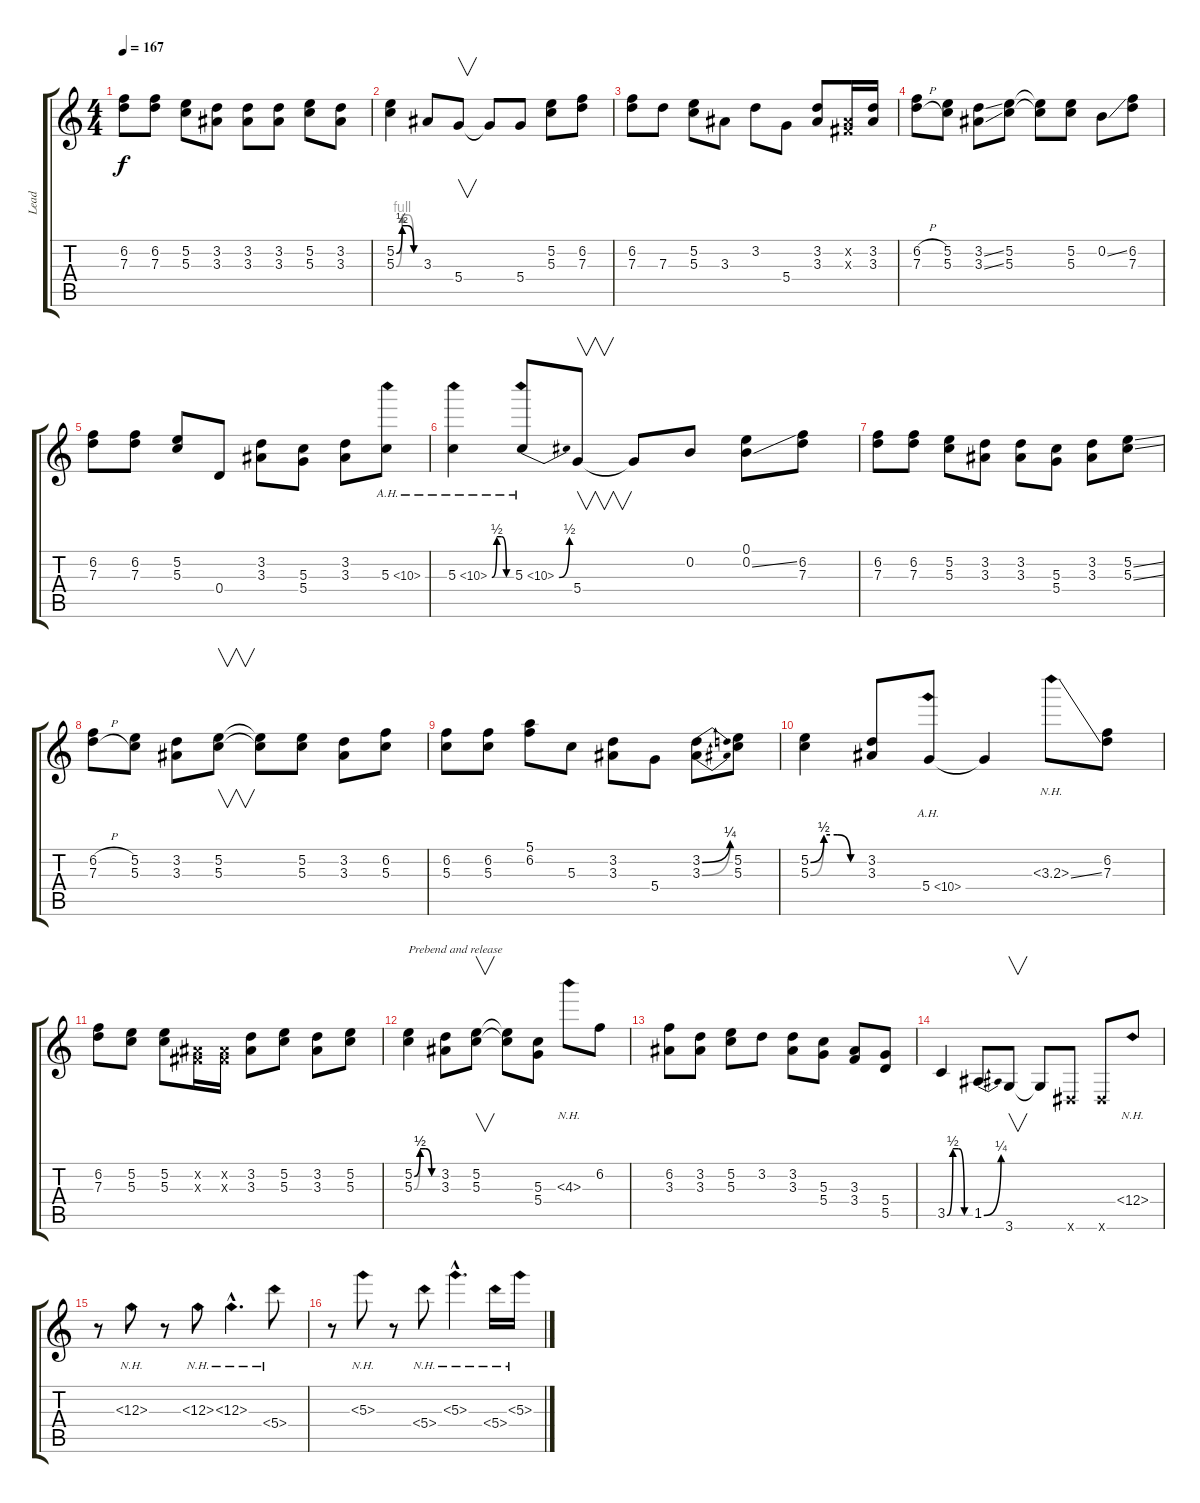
\track ("Lead" "Lead") {instrument distortionguitar}
\staff {score tabs}
\tuning (E4 B3 G3 D3 A2 E2) {hide}
\ts (4 4)
\tempo 167
\clef g2
\ks c
(6.2 7.3).8{dy f} (6.2 7.3).8 (5.2 5.3).8 (3.2 3.3).8 (3.2 3.3).8 (3.2 3.3).8 (5.2 5.3).8 (3.2 3.3).8 |
(5.2{be (custom 0 0 15 2 30 2 45 0 60 0)} 5.3{be (custom 0 0 15 4 30 4 45 0 60 0)}).4 3.3.8 5.4.8{v} 5.4{t}.8 5.4.8 (5.2 5.3).8 (6.2 7.3).8 |
(6.2 7.3).8 7.3.8 (5.2 5.3).8 3.3.8 3.2.8 5.4.8 (3.2 3.3).8 (-1.2{x} -1.3{x}).16 (3.2 3.3).16 |
(6.2{h} 7.3{h}).8 (5.2 5.3).8 (3.2{ss} 3.3{ss}).8 (5.2 5.3).8 (5.2{t} 5.3{t}).8 (5.2 5.3).8 0.2{ss}.8 (6.2 7.3).8 |
(6.2 7.3).8 (6.2 7.3).8 (5.2 5.3).8 0.4.8 (3.2 3.3).8 (5.3 5.4).8 (3.2 3.3).8 5.3{ah 5}.8 |
5.3{be (custom 0 0 15 2 30 2 45 0 60 0) ah 5}.4 5.3{be (bend 0 0 60 2) ah 5}.8 5.4.8{v} 5.4{t}.8 0.2.8 (0.1 0.2{ss}).8 (6.2 7.3).8 |
(6.2 7.3).8 (6.2 7.3).8 (5.2 5.3).8 (3.2 3.3).8 (3.2 3.3).8 (5.3 5.4).8 (3.2 3.3).8 (5.2{ss} 5.3{ss}).8 |
(6.2{h} 7.3{h}).8 (5.2 5.3).8 (3.2 3.3).8 (5.2 5.3).8{v} (5.2{t} 5.3{t}).8 (5.2 5.3).8 (3.2 3.3).8 (6.2 5.3).8 |
(6.2 5.3).8 (6.2 5.3).8 (5.1 6.2).8 5.3.8 (3.2 3.3).8 5.4.8 (3.2{be (bend 0 0 60 1)} 3.3{be (bend 0 0 60 1)}).8 (5.2 5.3).8 |
(5.2{be (custom 0 0 15 2 30 2 45 0 60 0)} 5.3{be (custom 0 0 15 2 30 2 45 0 60 0)}).4 (3.2 3.3).8 5.4{ah 5}.8 5.4{t}.4 3.3{nh ss}.8 (6.2 7.3).8 |
(6.2 7.3).8 (5.2 5.3).8 (5.2 5.3).8 (-1.2{x} -1.3{x}).16 (-1.2{x} -1.3{x}).16 (3.2 3.3).8 (5.2 5.3).8 (3.2 3.3).8 (5.2 5.3).8 |
(5.2{be (custom 0 0 15 2 30 2 45 0 60 0)} 5.3{be (custom 0 0 15 2 30 2 45 0 60 0)}).4{txt "Prebend and release"} (3.2 3.3).8 (5.2 5.3).8{v} (5.2{t} 5.3{t}).8 (5.3 5.4).8 4.3{nh}.8 6.2.8 |
(6.2 3.3).8 (3.2 3.3).8 (5.2 5.3).8 3.2.8 (3.2 3.3).8 (5.3 5.4).8 (3.3 3.4).8 (5.4 5.5).8 |
3.5{be (custom 0 0 15 2 30 2 45 0 60 0)}.4 1.5{be (bend 0 0 60 1)}.8 3.6.8{v} 3.6{t}.8 -1.6{x}.8 -1.6{x}.8 12.4{nh}.8 |
r.8 12.3{nh}.8 r.8 12.3{nh}.8 12.3{nh hac}.4{d} 5.4{nh}.8 |
r.8 5.3{nh}.8 r.8 5.4{nh}.8 5.3{nh hac}.4{d} 5.4{nh}.16 5.3{nh}.16
